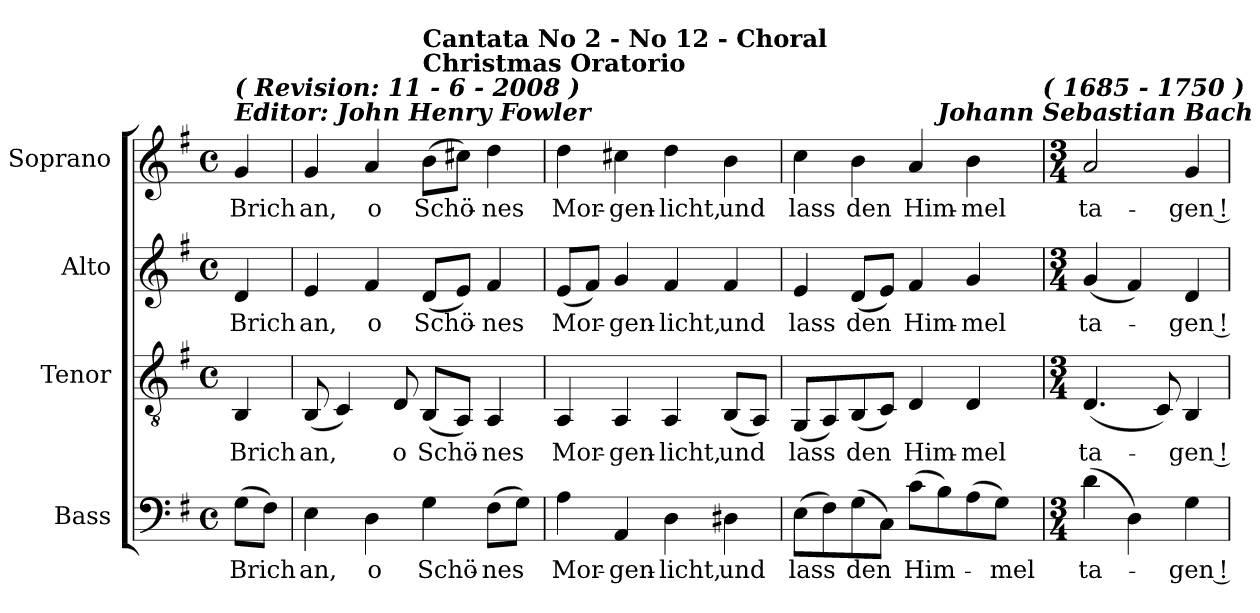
**kern	**text	**kern	**text	**kern	**text	**kern	**text
*part4	*part4	*part3	*part3	*part2	*part2	*part1	*part1
*staff4	*staff4	*staff3	*staff3	*staff2	*staff2	*staff1	*staff1
*I"Bass	*	*I"Tenor	*	*I"Alto	*	*I"Soprano	*
!!LO:PB:g=z
*clefF4	*	*clefGv2	*	*clefG2	*	*clefG2	*
*k[f#]	*	*k[f#]	*	*k[f#]	*	*k[f#]	*
*G:	*	*G:	*	*G:	*	*G:	*
*M4/4	*	*M4/4	*	*M4/4	*	*M4/4	*
*met(c)	*	*met(c)	*	*met(c)	*	*met(c)	*
=1	=1	=1	=1	=1	=1	=1	=1
!	!LO:LY:b:color=#000000	!	!	!	!	!	!
!	!	!	!LO:LY:b:color=#000000	!	!	!	!
!	!	!	!	!	!LO:LY:b:color=#000000	!	!
!	!	!	!	!	!	!LO:TX:a:Bi:t=Editor&colon;  John Henry Fowler	!
!	!	!	!	!	!	!LO:TX:a:Bi:t=( Revision&colon;  11 - 6 - 2008 )	!
!	!	!	!	!	!	!	!LO:LY:b:color=#000000
(8Gi\L	Brich	4BBi/	Brich	4di/	Brich	4gi/	Brich
8F#i\J)	.	.	.	.	.	.	.
=2	=2	=2	=2	=2	=2	=2	=2
!	!LO:LY:b:color=#000000	!	!	!	!	!	!
!	!	!	!LO:LY:b:color=#000000	!	!	!	!
!	!	!	!	!	!LO:LY:b:color=#000000	!	!
!	!	!	!	!	!	!	!LO:LY:b:color=#000000
4Ei\	an,	(8BBi/	an,	4ei/	an,	4gi/	an,
.	.	4Ci/)	.	.	.	.	.
!	!LO:LY:b:color=#000000	!	!	!	!	!	!
!	!	!	!	!	!LO:LY:b:color=#000000	!	!
!	!	!	!	!	!	!	!LO:LY:b:color=#000000
4Di\	o	.	.	4f#i/	o	4ai/	o
!	!	!	!LO:LY:b:color=#000000	!	!	!	!
.	.	8Di/	o	.	.	.	.
!	!LO:LY:b:color=#000000	!	!	!	!	!	!
!	!	!	!LO:LY:b:color=#000000	!	!	!	!
!	!	!	!	!	!LO:LY:b:color=#000000	!	!
!	!	!	!	!	!	!LO:TX:a:B:t=Christmas Oratorio	!
!	!	!	!	!	!	!LO:TX:a:B:t=Cantata No 2 - No 12 - Choral	!
!	!	!	!	!	!	!	!LO:LY:b:color=#000000
4Gi\	Schö-	(8BBi/L	Schö-	(8di/L	Schö-	(8bi\L	Schö-
.	.	8AAi/J)	.	8ei/J)	.	8cc#Xi\J)	.
!	!LO:LY:b:color=#000000	!	!	!	!	!	!
!	!	!	!LO:LY:b:color=#000000	!	!	!	!
!	!	!	!	!	!LO:LY:b:color=#000000	!	!
!	!	!	!	!	!	!	!LO:LY:b:color=#000000
(8F#i\L	-nes	4AAi/	-nes	4f#i/	-nes	4ddi\	-nes
8Gi\J)	.	.	.	.	.	.	.
=3	=3	=3	=3	=3	=3	=3	=3
!	!LO:LY:b:color=#000000	!	!	!	!	!	!
!	!	!	!LO:LY:b:color=#000000	!	!	!	!
!	!	!	!	!	!LO:LY:b:color=#000000	!	!
!	!	!	!	!	!	!	!LO:LY:b:color=#000000
4Ai\	Mor-	4AAi/	Mor-	(8ei/L	Mor-	4ddi\	Mor-
.	.	.	.	8f#i/J)	.	.	.
!	!LO:LY:b:color=#000000	!	!	!	!	!	!
!	!	!	!LO:LY:b:color=#000000	!	!	!	!
!	!	!	!	!	!LO:LY:b:color=#000000	!	!
!	!	!	!	!	!	!	!LO:LY:b:color=#000000
4AAi/	-gen-	4AAi/	-gen-	4gi/	-gen-	4cc#Xi\	-gen-
!	!LO:LY:b:color=#000000	!	!	!	!	!	!
!	!	!	!LO:LY:b:color=#000000	!	!	!	!
!	!	!	!	!	!LO:LY:b:color=#000000	!	!
!	!	!	!	!	!	!	!LO:LY:b:color=#000000
4Di\	-licht,	4AAi/	-licht,	4f#i/	-licht,	4ddi\	-licht,
!	!LO:LY:b:color=#000000	!	!	!	!	!	!
!	!	!	!LO:LY:b:color=#000000	!	!	!	!
!	!	!	!	!	!LO:LY:b:color=#000000	!	!
!	!	!	!	!	!	!	!LO:LY:b:color=#000000
4D#Xi\	und	(8BBi/L	und	4f#i/	und	4bi\	und
.	.	8AAi/J)	.	.	.	.	.
=4	=4	=4	=4	=4	=4	=4	=4
!	!LO:LY:b:color=#000000	!	!	!	!	!	!
!	!	!	!LO:LY:b:color=#000000	!	!	!	!
!	!	!	!	!	!LO:LY:b:color=#000000	!	!
!	!	!	!	!	!	!	!LO:LY:b:color=#000000
*	*	*	*	*	*	*^	*
*	*	*	*	*	*	*	*^	*
(8Ei\L	lass	(8GGi/L	lass	4ei/	lass	4cci\	2ryy	2ryy	lass
8F#i\)	.	8AAi/)	.	.	.	.	.	.	.
!	!LO:LY:b:color=#000000	!	!	!	!	!	!	!	!
!	!	!	!LO:LY:b:color=#000000	!	!	!	!	!	!
!	!	!	!	!	!LO:LY:b:color=#000000	!	!	!	!
!	!	!	!	!	!	!	!	!	!LO:LY:b:color=#000000
(8Gi\	den	(8BBi/	den	(8di/L	den	4bi\	.	.	den
8Ci\J)	.	8Ci/J)	.	8ei/J)	.	.	.	.	.
!	!LO:LY:b:color=#000000	!	!	!	!	!	!	!	!
!	!	!	!LO:LY:b:color=#000000	!	!	!	!	!	!
!	!	!	!	!	!LO:LY:b:color=#000000	!	!	!	!
!	!	!	!	!	!	!	!	!	!LO:LY:b:color=#000000
(8ci\L	Him-	4Di/	Him-	4f#i/	Him-	4ai/	8ryy	4ryy	Him-
!	!	!	!	!	!	!	!LO:TX:a:Bi:t=Johann Sebastian Bach	!	!
8Bi\)	.	.	.	.	.	.	4.ryy	.	.
!	!	!	!LO:LY:b:color=#000000	!	!	!	!	!	!
!	!	!	!	!	!LO:LY:b:color=#000000	!	!	!	!
!	!	!	!	!	!	!	!	!	!LO:LY:b:color=#000000
(8Ai\	.	4Di/	-mel	4gi/	-mel	4bi\	.	8ryy	-mel
!	!LO:LY:b:color=#000000	!	!	!	!	!	!	!	!
8Gi\J)	-mel	.	.	.	.	.	.	16ryy	.
.	.	.	.	.	.	.	.	32ryy	.
.	.	.	.	.	.	.	.	64ryy	.
.	.	.	.	.	.	.	.	128...ryy	.
!	!	!	!	!	!	!	!	!LO:TX:a:Bi:t=( 1685 - 1750 )	!
.	.	.	.	.	.	.	.	1024ryy	.
*	*	*	*	*	*	*v	*v	*v	*
=4	=4	=4	=4	=4	=4	=4	=4
*M3/4	*	*M3/4	*	*M3/4	*	*M3/4	*
*	*	*	*	*	*	*^	*
*	*	*	*	*	*	*	*^	*
!	!LO:LY:b:color=#000000	!	!	!	!	!	!	!	!
*	*	*	*	*	*	*v	*v	*v	*
*	*	*	*	*	*	*^	*
*	*	*	*	*	*	*	*^	*
!	!	!	!LO:LY:b:color=#000000	!	!	!	!	!	!
*	*	*	*	*	*	*v	*v	*v	*
*	*	*	*	*	*	*^	*
*	*	*	*	*	*	*	*^	*
!	!	!	!	!	!LO:LY:b:color=#000000	!	!	!	!
*	*	*	*	*	*	*v	*v	*v	*
*	*	*	*	*	*	*^	*
*	*	*	*	*	*	*	*^	*
!	!	!	!	!	!	!	!	!	!LO:LY:b:color=#000000
*	*	*	*	*	*	*v	*v	*v	*
(4di\	ta-	(4.Di/	ta-	(4gi/	ta-	2ai/	ta-
4Di\)	.	.	.	4f#i/)	.	.	.
.	.	8Ci/)	.	.	.	.	.
!	!LO:LY:b:color=#000000	!	!	!	!	!	!
!	!	!	!LO:LY:b:color=#000000	!	!	!	!
!	!	!	!	!	!LO:LY:b:color=#000000	!	!
!	!	!	!	!	!	!	!LO:LY:b:color=#000000
4Gi\	-gen !	4BBi/	-gen !	4di/	-gen !	4gi/	-gen !
=	=	=	=	=	=	=	=
*-	*-	*-	*-	*-	*-	*-	*-
